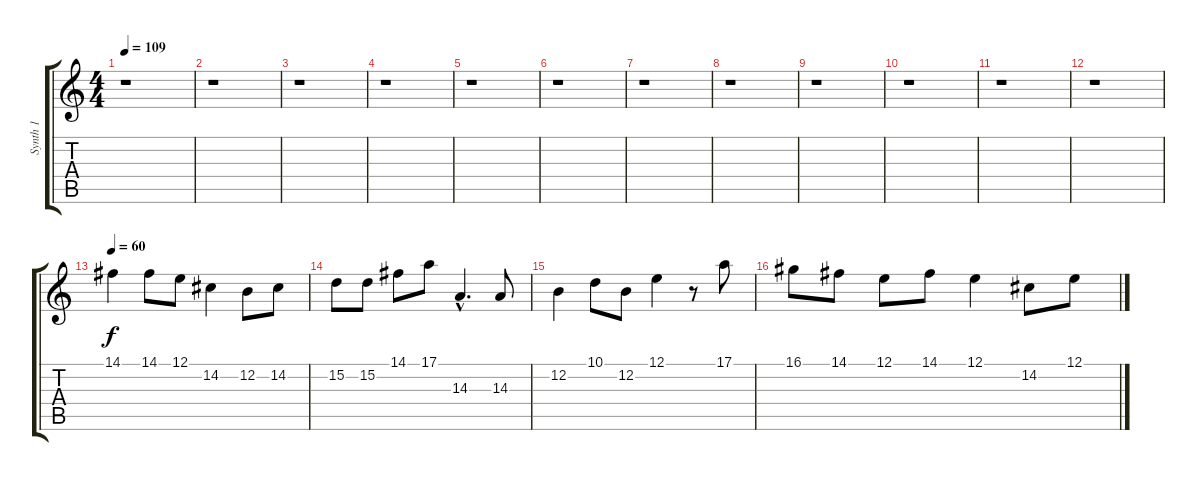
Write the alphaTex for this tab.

\track ("Synth 1" "Synth 1") {instrument stringensemble1}
\staff {score tabs}
\tuning (E4 B3 G3 D3 A2 E2) {hide}
\ts (4 4)
\tempo 109
\tempo 60
\tempo 109
\clef g2
\ks c
r.1{dy f instrument stringensemble1} |
r.1 |
r.1 |
r.1 |
r.1 |
r.1 |
r.1 |
r.1 |
r.1 |
r.1 |
r.1 |
r.1 |
\tempo 60
14.1.4 14.1.8 12.1.8 14.2.4 12.2.8 14.2.8 |
15.2.8 15.2.8 14.1.8 17.1.8 14.3{hac}.4{d} 14.3.8 |
12.2.4 10.1.8 12.2.8 12.1.4 r.8 17.1.8 |
16.1.8 14.1.8 12.1.8 14.1.8 12.1.4 14.2.8 12.1.8
